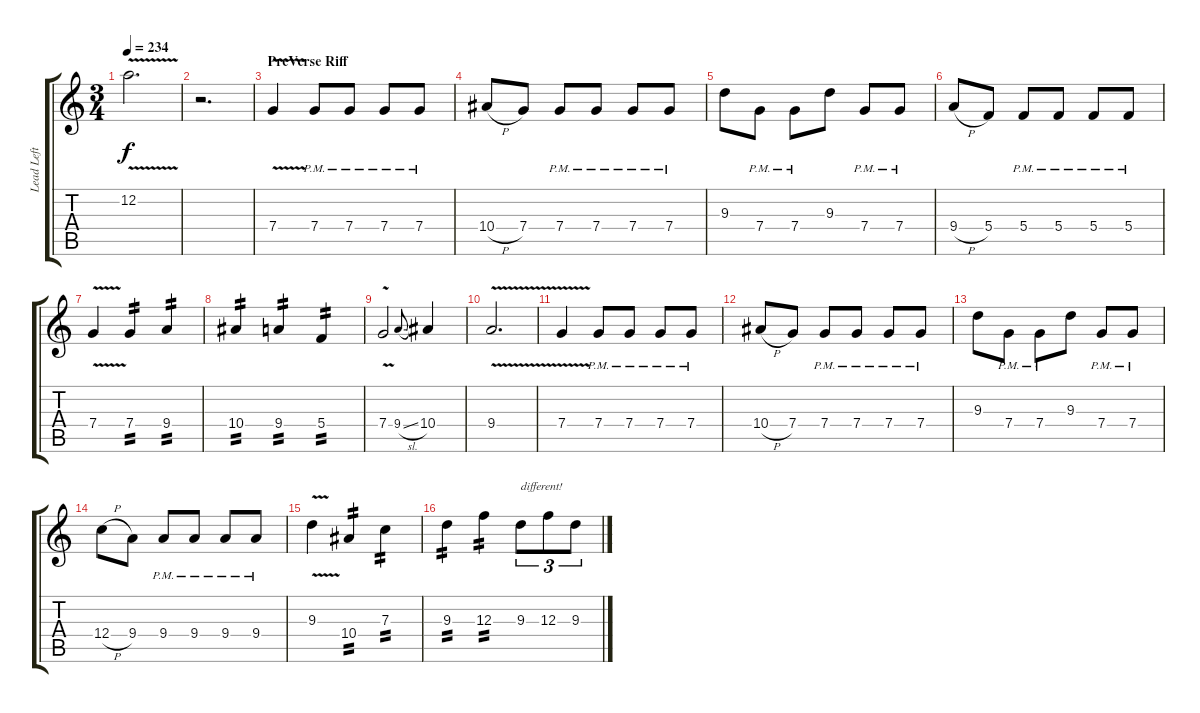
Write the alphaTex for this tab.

\track ("Lead Left" "Lead Left") {instrument distortionguitar}
\staff {score tabs}
\tuning (D4 A3 F3 C3 G2 D2) {hide}
\ts (3 4)
\tempo 234
\clef g2
\ks c
12.2{v}.2{d dy f} |
r.2{d} |
\section ("" "PreVerse Riff")
7.4{v}.4 7.4{pm}.8 7.4{pm}.8 7.4{pm}.8 7.4{pm}.8 |
10.4{h}.8 7.4.8 7.4{pm}.8 7.4{pm}.8 7.4{pm}.8 7.4{pm}.8 |
9.3.8 7.4{pm}.8 7.4{pm}.8 9.3.8 7.4{pm}.8 7.4{pm}.8 |
9.4{h}.8 5.4.8 5.4{pm}.8 5.4{pm}.8 5.4{pm}.8 5.4{pm}.8 |
7.4{v}.4 7.4.4{tp 2} 9.4.4{tp 2} |
10.4.4{tp 2} 9.4.4{tp 2} 5.4.4{tp 2} |
7.4{v}.2 9.4{sl}.8{gr onbeat} 10.4.4 |
9.4{v}.2{d} |
7.4{v}.4 7.4{pm}.8 7.4{pm}.8 7.4{pm}.8 7.4{pm}.8 |
10.4{h}.8 7.4.8 7.4{pm}.8 7.4{pm}.8 7.4{pm}.8 7.4{pm}.8 |
9.3.8 7.4{pm}.8 7.4{pm}.8 9.3.8 7.4{pm}.8 7.4{pm}.8 |
12.4{h}.8 9.4.8 9.4{pm}.8 9.4{pm}.8 9.4{pm}.8 9.4{pm}.8 |
9.3{v}.4 10.4.4{tp 2} 7.3.4{tp 2} |
9.3.4{tp 2} 12.3.4{tp 2} 9.3.8{tu (3 2) txt "different!"} 12.3.8{tu (3 2)} 9.3.8{tu (3 2)}
